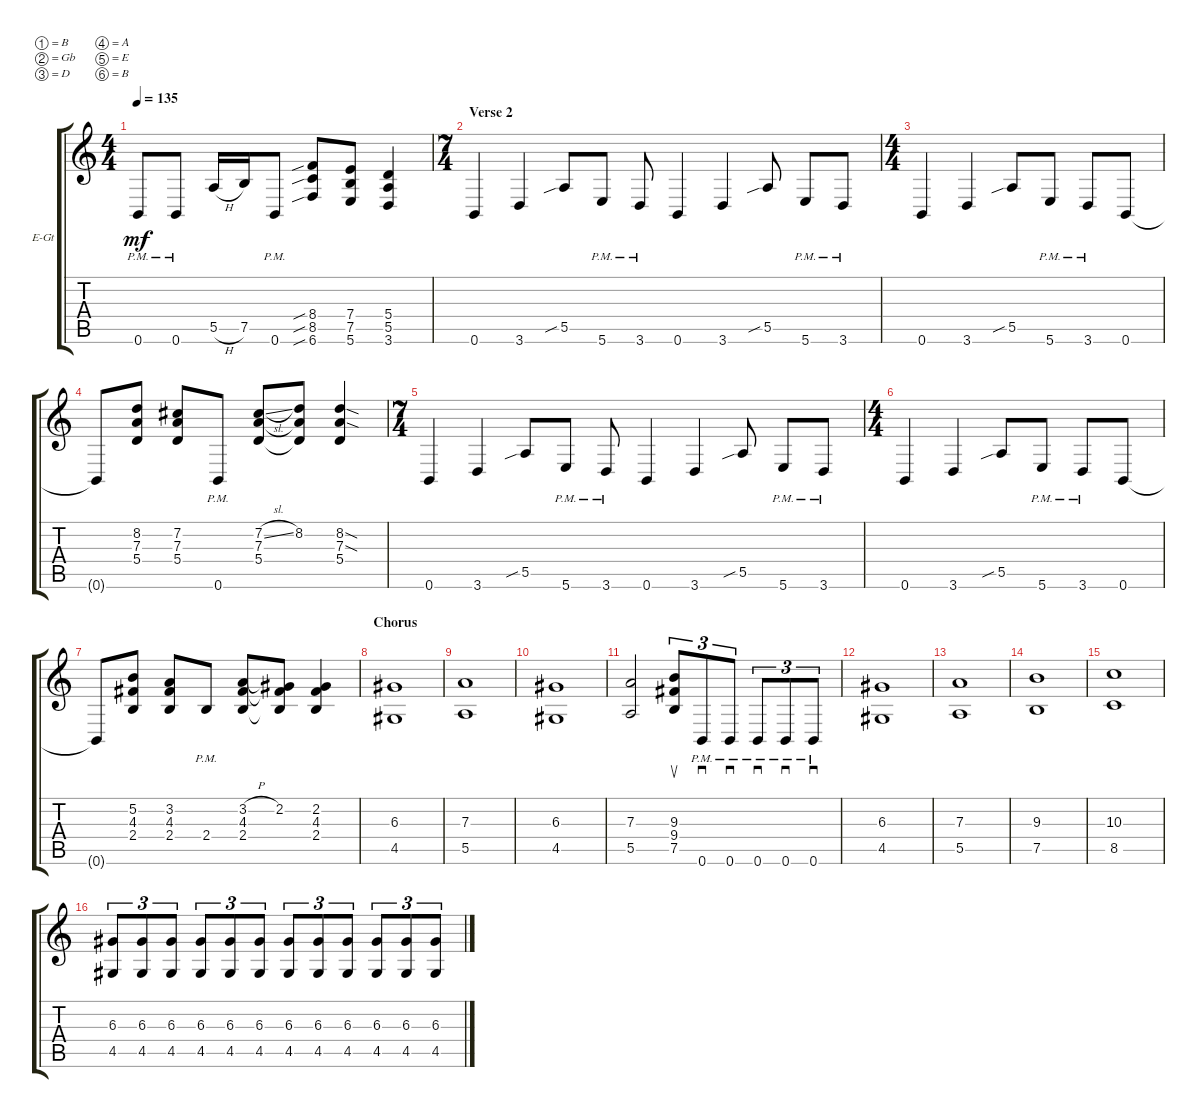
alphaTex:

\bracketExtendMode groupsimilarinstruments
\firstSystemTrackNameOrientation horizontal
\otherSystemsTrackNameOrientation horizontal
\track ("Electric Guitar 1" "E-Gt") {multiBarRest instrument distortionguitar}
\staff {score tabs}
\tuning (B3 Gb3 D3 A2 E2 B1)
\ts (4 4)
\tempo 135
\clef g2
\ks c
0.6{pm}.8{dy mf} 0.6{pm}.8 5.5{h}.16 7.5.16 0.6{pm}.8 (6.6{sib} 8.5{sib} 8.4{sib}).8 (5.6 7.4 7.5).8 (3.6 5.5 5.4).4 |
\ts (7 4)
\section ("" "Verse 2")
0.6.4 3.6.4 5.5{sib}.8 5.6{pm}.8 3.6{pm}.8 0.6.4 3.6.4 5.5{sib}.8 5.6{pm}.8 3.6{pm}.8 |
\ts (4 4)
0.6.4 3.6.4 5.5{sib}.8 5.6{pm}.8 3.6{pm}.8 0.6.8 |
0.6{t}.8 (8.2 7.3 5.4).8 (7.2 7.3 5.4).8 0.6{pm}.8 (7.3 7.2{sl} 5.4).8 (7.3{t} 8.2 5.4{t}).8 (7.3{sod} 8.2{sod} 5.4).4 |
\ts (7 4)
0.6.4 3.6.4 5.5{sib}.8 5.6{pm}.8 3.6{pm}.8 0.6.4 3.6.4 5.5{sib}.8 5.6{pm}.8 3.6{pm}.8 |
\ts (4 4)
0.6.4 3.6.4 5.5{sib}.8 5.6{pm}.8 3.6{pm}.8 0.6.8 |
0.6{t}.8 (5.2 4.3 2.4).8 (3.2 4.3 2.4).8 2.4{pm}.8 (4.3 3.2{h} 2.4).8 (4.3{t} 2.2 2.4{t}).8 (4.3 2.2 2.4).4 |
\section ("" "Chorus")
(4.5 6.3).1 |
(5.5 7.3).1 |
(4.5 6.3).1 |
(5.5 7.3).2 (9.3 9.4 7.5).8{su tu (3 2)} 0.6{pm}.8{sd tu (3 2)} 0.6{pm}.8{sd tu (3 2)} 0.6{pm}.8{sd tu (3 2)} 0.6{pm}.8{sd tu (3 2)} 0.6{pm}.8{sd tu (3 2)} |
(4.5 6.3).1 |
(5.5 7.3).1 |
(7.5 9.3).1 |
(8.5 10.3).1 |
(4.5 6.3).8{tu (3 2)} (4.5 6.3).8{tu (3 2)} (4.5 6.3).8{tu (3 2)} (4.5 6.3).8{tu (3 2)} (4.5 6.3).8{tu (3 2)} (4.5 6.3).8{tu (3 2)} (4.5 6.3).8{tu (3 2)} (4.5 6.3).8{tu (3 2)} (4.5 6.3).8{tu (3 2)} (4.5 6.3).8{tu (3 2)} (4.5 6.3).8{tu (3 2)} (4.5 6.3).8{tu (3 2)}
